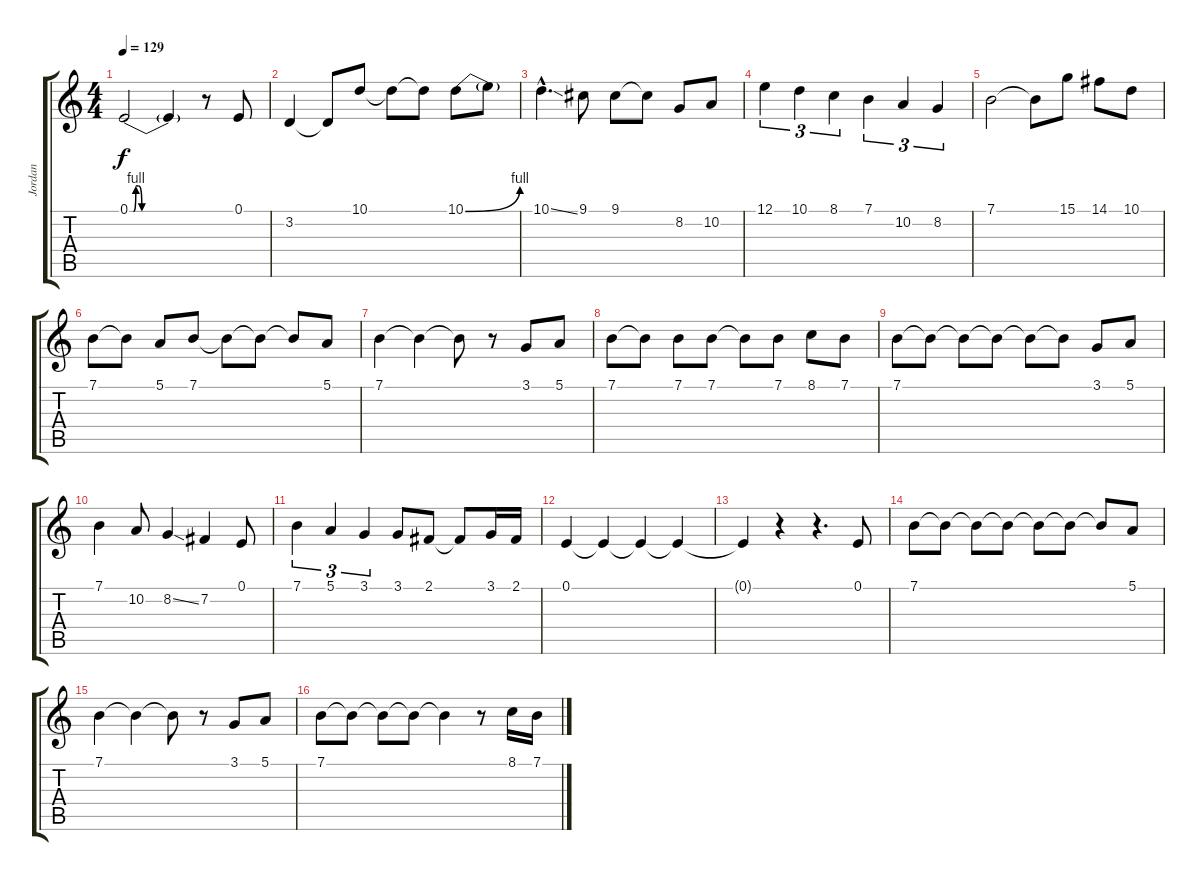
\track ("Jordan" "Jordan") {instrument harmonica}
\staff {score tabs}
\tuning (E4 B3 G3 D3 A2 E2) {hide}
\ts (4 4)
\tempo 129
\clef g2
\ks c
0.1{be (custom 0 0 3 0 5 4 7 4 10 0 45 0 60 0)}.2{dy f} 0.1{t}.4 r.8 0.1.8 |
3.2.4 3.2{t}.8 10.1.8 10.1{t}.8 10.1{t}.8 10.1{be (bend 0 0 60 4)}.8 10.1{t}.8 |
10.1{ss hac}.4{d} 9.1.8 9.1.8 9.1{t}.8 8.2.8 10.2.8 |
12.1.4{tu (3 2)} 10.1.4{tu (3 2)} 8.1.4{tu (3 2)} 7.1.4{tu (3 2)} 10.2.4{tu (3 2)} 8.2.4{tu (3 2)} |
7.1.2 7.1{t}.8 15.1.8 14.1.8 10.1.8 |
7.1.8 7.1{t}.8 5.1.8 7.1.8 7.1{t}.8 7.1{t}.8 7.1{t}.8 5.1.8 |
7.1.4 7.1{t}.4 7.1{t}.8 r.8 3.1.8 5.1.8 |
7.1.8 7.1{t}.8 7.1.8 7.1.8 7.1{t}.8 7.1.8 8.1.8 7.1.8 |
7.1.8 7.1{t}.8 7.1{t}.8 7.1{t}.8 7.1{t}.8 7.1{t}.8 3.1.8 5.1.8 |
7.1.4 10.2.8 8.2{ss}.4 7.2.4 0.1.8 |
7.1.4{tu (3 2)} 5.1.4{tu (3 2)} 3.1.4{tu (3 2)} 3.1.8 2.1.8 2.1{t}.8 3.1.16 2.1.16 |
0.1.4 0.1{t}.4 0.1{t}.4 0.1{t}.4 |
0.1{t}.4 r.4 r.4{d} 0.1.8 |
7.1.8 7.1{t}.8 7.1{t}.8 7.1{t}.8 7.1{t}.8 7.1{t}.8 7.1{t}.8 5.1.8 |
7.1.4 7.1{t}.4 7.1{t}.8 r.8 3.1.8 5.1.8 |
7.1.8 7.1{t}.8 7.1{t}.8 7.1{t}.8 7.1{t}.4 r.8 8.1.16 7.1.16
